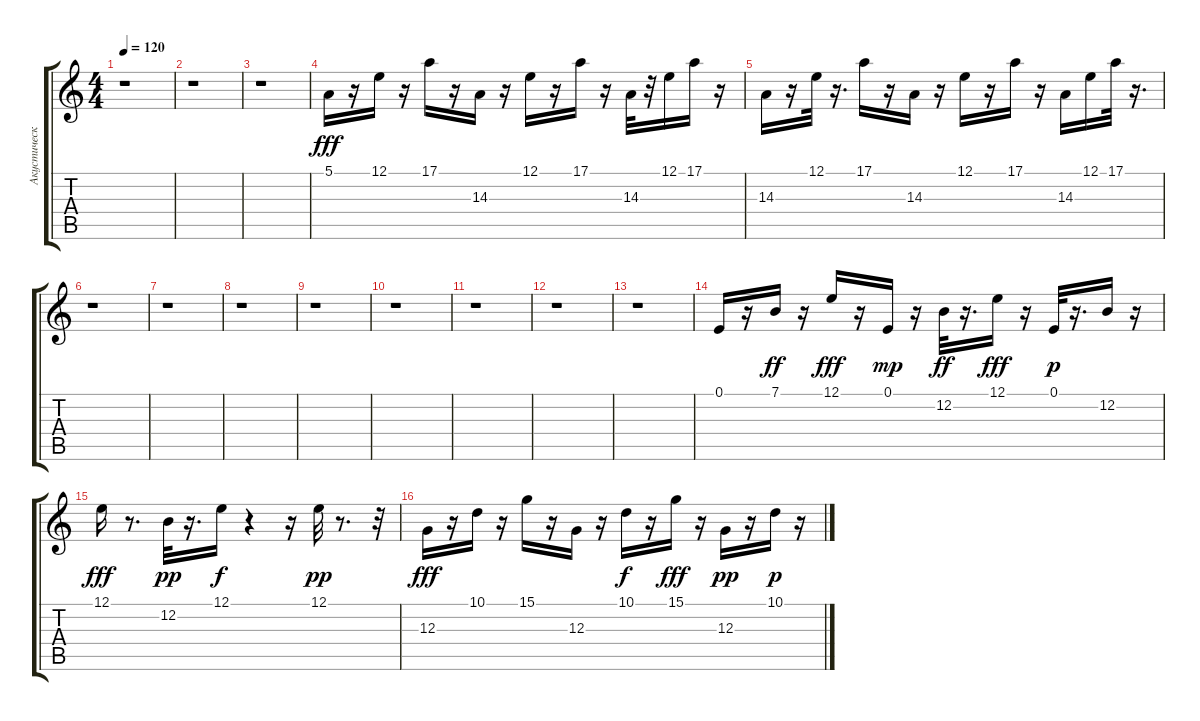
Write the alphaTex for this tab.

\track ("Акустический Гранд Роял" "Акустическ") {instrument acousticgrandpiano}
\staff {score tabs}
\tuning (E4 B3 G3 D3 A2 E2) {hide}
\ts (4 4)
\tempo 120
\clef g2
\ks c
r.1{dy ff} |
r.1 |
r.1 |
5.1.16{dy fff} r.16 12.1.16 r.16 17.1.16 r.16 14.3.16 r.16 12.1.16 r.16 17.1.16 r.16 14.3.32 r.32 12.1.16 17.1.16 r.16 |
14.3.16 r.16 12.1.32 r.16{d} 17.1.16 r.16 14.3.16 r.16 12.1.16 r.16 17.1.16 r.16 14.3.16 12.1.16 17.1.32 r.16{d} |
r.1 |
r.1 |
r.1 |
r.1 |
r.1 |
r.1 |
r.1 |
r.1 |
0.1.16 r.16 7.1.16{dy ff} r.16 12.1.16{dy fff} r.16 0.1.16{dy mp} r.16 12.2.32{dy ff} r.16{d} 12.1.16{dy fff} r.16 0.1.32{dy p} r.16{d} 12.2.16 r.16 |
12.1.16{dy fff} r.8{d} 12.2.32{dy pp} r.16{d} 12.1.16{dy f} r.4 r.16 12.1.32{dy pp} r.8{d} r.32 |
12.3.16{dy fff} r.16 10.1.16 r.16 15.1.16 r.16 12.3.16 r.16 10.1.16{dy f} r.16 15.1.16{dy fff} r.16 12.3.16{dy pp} r.16 10.1.16{dy p} r.16
